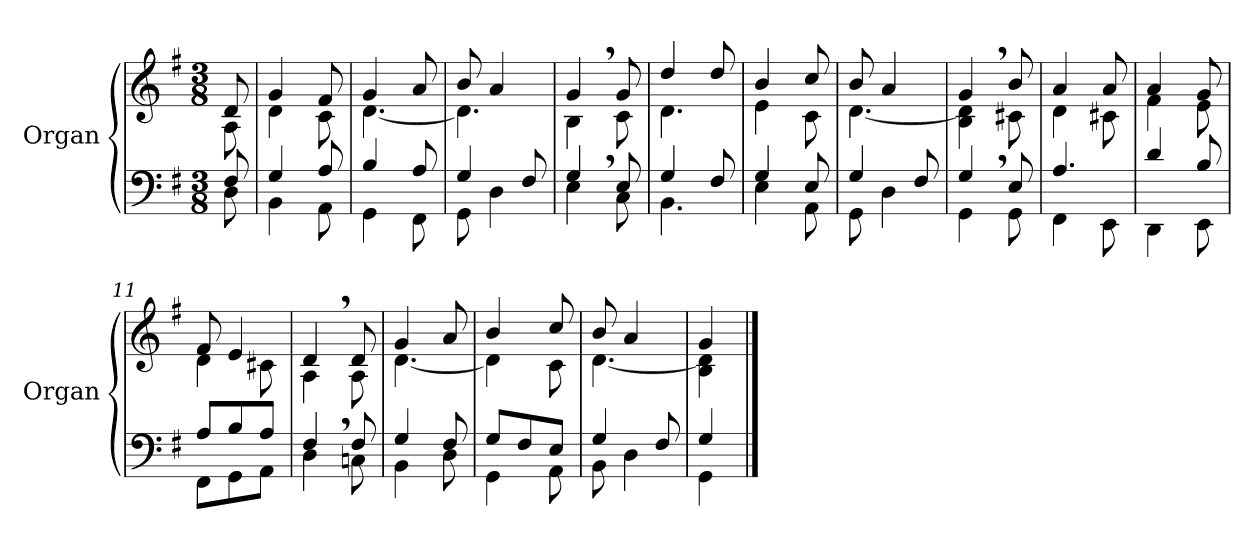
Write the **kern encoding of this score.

**kern	**kern
*part1	*part1
*staff2	*staff1
*I"Organ	*
*I'Organ	*
*clefF4	*clefG2
*k[f#]	*k[f#]
*M3/8	*M3/8
=	=
*^	*^
8F#/	8D\	8d/	8A\
=1	=1	=1	=1
4G/	4BB\	4g/	4d\
8A/	8AA\	8f#/	8c\
=2	=2	=2	=2
4B/	4GG\	4g/	[<4.d\
8A/	8FF#\	8a/	.
=3	=3	=3	=3
4G/	8GG\	8b/	4.d\]
.	4D\	4a/	.
8F#/	.	.	.
=4	=4	=4	=4
4G,</	4E\	4g,>/	4B\
8E/	8C\	8g/	8c\
=5	=5	=5	=5
4G/	4.BB\	4dd/	4.d\
8F#/	.	8dd/	.
=6	=6	=6	=6
4G/	4E\	4b/	4e\
8E/	8AA\	8cc/	8c\
=7	=7	=7	=7
4G/	8GG\	8b/	[<4.d\
.	4D\	4a/	.
8F#/	.	.	.
=8	=8	=8	=8
4G,</	4GG\	4g,>/	4B\ 4d\]
8E/	8GG\	8b/	8c#X\
=9	=9	=9	=9
4.A/	4FF#\	4a/	4d\
.	8EE\	8a/	8c#X\
=10	=10	=10	=10
4d/	4DD\	4a/	4f#\
8B/	8EE\	8g/	8e\
=11	=11	=11	=11
8A/L	8FF#\L	8f#/	4d\
8B/	8GG\	4e/	.
8A/J	8AA\J	.	8c#X\
=12	=12	=12	=12
4F#,>/	4D\	4d,>/	4A\
8F#/	8Cn\	8d/	8A\
=13	=13	=13	=13
4G/	4BB\	4g/	[<4.d\
8F#/	8D\	8a/	.
=14	=14	=14	=14
8G/L	4GG\	4b/	4d\]
8F#/	.	.	.
8E/J	8AA\	8cc/	8c\
=15	=15	=15	=15
4G/	8BB\	8b/	[<4.d\
.	4D\	4a/	.
8F#/	.	.	.
=16	=16	=16	=16
4G/	4GG\	4g/	4B\ 4d\]
*v	*v	*	*
*	*v	*v
==	==
*-	*-
